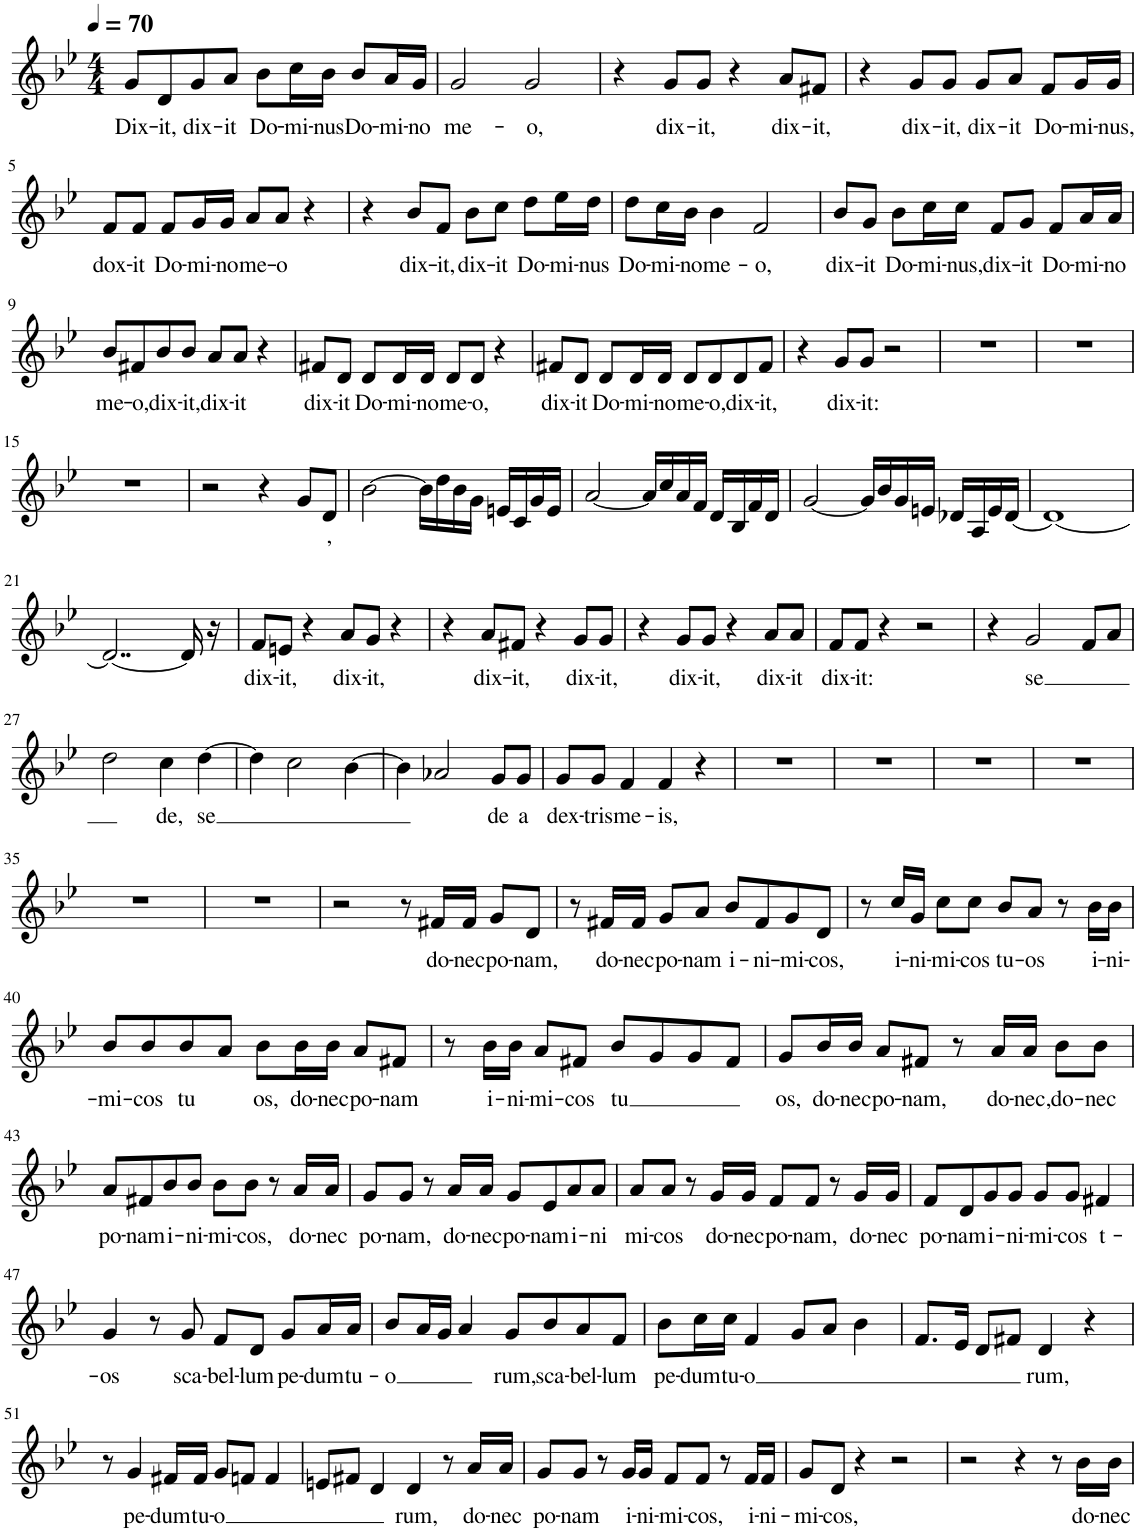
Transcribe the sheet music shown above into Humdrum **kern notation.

**kern	**text
*part1	*part1
*staff1	*staff1
*I"Piano, Instrument3	*
*I'Pia.	*
*clefG2	*
*k[b-e-]	*
*M4/4	*
*MM70	*
=1	=1
!	!LO:LY:b
8g/L	Dix-
!	!LO:LY:b
8d/	-it,
!	!LO:LY:b
8g/	dix-
!	!LO:LY:b
8a/J	-it
!	!LO:LY:b
8b-\L	Do-
!	!LO:LY:b
16cc\L	-mi-
!	!LO:LY:b
16b-\JJ	-nus
!	!LO:LY:b
8b-/L	Do-
!	!LO:LY:b
16a/L	-mi-
!	!LO:LY:b
16g/JJ	-no
=2	=2
!	!LO:LY:b
2g/	me-
!	!LO:LY:b
2g/	-o,
=3	=3
4r	.
!	!LO:LY:b
8g/L	dix-
!	!LO:LY:b
8g/J	-it,
4r	.
!	!LO:LY:b
8a/L	dix-
!	!LO:LY:b
8f#X/J	-it,
=4	=4
4r	.
!	!LO:LY:b
8g/L	dix-
!	!LO:LY:b
8g/J	-it,
!	!LO:LY:b
8g/L	dix-
!	!LO:LY:b
8a/J	-it
!	!LO:LY:b
8f/L	Do-
!	!LO:LY:b
16g/L	-mi-
!	!LO:LY:b
16g/JJ	-nus,
!!LO:LB:g=z
=5	=5
!	!LO:LY:b
8f/L	dox-
!	!LO:LY:b
8f/J	-it
!	!LO:LY:b
8f/L	Do-
!	!LO:LY:b
16g/L	-mi-
!	!LO:LY:b
16g/JJ	-no
!	!LO:LY:b
8a/L	me-
!	!LO:LY:b
8a/J	-o
4r	.
=6	=6
4r	.
!	!LO:LY:b
8b-/L	dix-
!	!LO:LY:b
8f/J	-it,
!	!LO:LY:b
8b-\L	dix-
!	!LO:LY:b
8cc\J	-it
!	!LO:LY:b
8dd\L	Do-
!	!LO:LY:b
16ee-\L	-mi-
!	!LO:LY:b
16dd\JJ	-nus
=7	=7
!	!LO:LY:b
8dd\L	Do-
!	!LO:LY:b
16cc\L	-mi-
!	!LO:LY:b
16b-\JJ	-no
!	!LO:LY:b
4b-\	me-
!	!LO:LY:b
2f/	-o,
=8	=8
!	!LO:LY:b
8b-/L	dix-
!	!LO:LY:b
8g/J	-it
!	!LO:LY:b
8b-\L	Do-
!	!LO:LY:b
16cc\L	-mi-
!	!LO:LY:b
16cc\JJ	-nus,
!	!LO:LY:b
8f/L	dix-
!	!LO:LY:b
8g/J	-it
!	!LO:LY:b
8f/L	Do-
!	!LO:LY:b
16a/L	-mi-
!	!LO:LY:b
16a/JJ	-no
!!LO:LB:g=z
=9	=9
!	!LO:LY:b
8b-/L	me-
!	!LO:LY:b
8f#X/	-o,
!	!LO:LY:b
8b-/	dix-
!	!LO:LY:b
8b-/J	-it,
!	!LO:LY:b
8a/L	dix-
!	!LO:LY:b
8a/J	-it
4r	.
=10	=10
!	!LO:LY:b
8f#X/L	dix-
!	!LO:LY:b
8d/J	-it
!	!LO:LY:b
8d/L	Do-
!	!LO:LY:b
16d/L	-mi-
!	!LO:LY:b
16d/JJ	-no
!	!LO:LY:b
8d/L	me-
!	!LO:LY:b
8d/J	-o,
4r	.
=11	=11
!	!LO:LY:b
8f#X/L	dix-
!	!LO:LY:b
8d/J	-it
!	!LO:LY:b
8d/L	Do-
!	!LO:LY:b
16d/L	-mi-
!	!LO:LY:b
16d/JJ	-no
!	!LO:LY:b
8d/L	me-
!	!LO:LY:b
8d/	-o,
!	!LO:LY:b
8d/	dix-
!	!LO:LY:b
8f#/J	-it,
=12	=12
4r	.
!	!LO:LY:b
8g/L	dix-
!	!LO:LY:b
8g/J	-it:
2r	.
=13	=13
1r	.
=14	=14
1r	.
!!LO:LB:g=z
=15	=15
1r	.
=16	=16
2r	.
4r	.
8g/L	.
!	!LO:LY:b
8d/J	-,
=17	=17
[2b-\	.
16b-\LL]	.
16dd\	.
16b-\	.
16g\JJ	.
16en/LL	.
16c/	.
16g/	.
16e/JJ	.
=18	=18
[2a/	.
16a/LL]	.
16cc/	.
16a/	.
16f/JJ	.
16d/LL	.
16B-/	.
16f/	.
16d/JJ	.
=19	=19
[2g/	.
16g/LL]	.
16b-/	.
16g/	.
16en/JJ	.
16d-X/LL	.
16A/	.
16e/	.
[16d-/JJ	.
=20	=20
1d-_	.
!!LO:LB:g=z
=21	=21
2..d-/_	.
16d-/]	.
16r	.
=22	=22
!	!LO:LY:b
8f/L	dix-
!	!LO:LY:b
8en/J	-it,
4r	.
!	!LO:LY:b
8a/L	dix-
!	!LO:LY:b
8g/J	-it,
4r	.
=23	=23
4r	.
!	!LO:LY:b
8a/L	dix-
!	!LO:LY:b
8f#X/J	-it,
4r	.
!	!LO:LY:b
8g/L	dix-
!	!LO:LY:b
8g/J	-it,
=24	=24
4r	.
!	!LO:LY:b
8g/L	dix-
!	!LO:LY:b
8g/J	-it,
4r	.
!	!LO:LY:b
8a/L	dix-
!	!LO:LY:b
8a/J	-it
=25	=25
!	!LO:LY:b
8f/L	dix-
!	!LO:LY:b
8f/J	-it:
4r	.
2r	.
=26	=26
4r	.
!	!LO:LY:b
2g/	se
8f/L	.
8a/J	.
!!LO:LB:g=z
=27	=27
2dd\	.
!	!LO:LY:b
4cc\	de,
!	!LO:LY:b
[4dd\	se
=28	=28
4dd\]	.
2cc\	.
[4b-\	.
=29	=29
4b-\]	.
2a-X/	.
!	!LO:LY:b
8g/L	de
!	!LO:LY:b
8g/J	a
=30	=30
!	!LO:LY:b
8g/L	dex-
!	!LO:LY:b
8g/J	-tris
!	!LO:LY:b
4f/	me-
!	!LO:LY:b
4f/	-is,
4r	.
=31	=31
1r	.
=32	=32
1r	.
=33	=33
1r	.
=34	=34
1r	.
!!LO:LB:g=z
=35	=35
1r	.
=36	=36
1r	.
=37	=37
2r	.
8r	.
!	!LO:LY:b
16f#X/LL	do-
!	!LO:LY:b
16f#/JJ	-nec
!	!LO:LY:b
8g/L	po-
!	!LO:LY:b
8d/J	-nam,
=38	=38
8r	.
!	!LO:LY:b
16f#X/LL	do-
!	!LO:LY:b
16f#/JJ	-nec
!	!LO:LY:b
8g/L	po-
!	!LO:LY:b
8a/J	-nam
!	!LO:LY:b
8b-/L	i-
!	!LO:LY:b
8f#/	-ni-
!	!LO:LY:b
8g/	-mi-
!	!LO:LY:b
8d/J	-cos,
=39	=39
8r	.
!	!LO:LY:b
16cc/LL	i-
!	!LO:LY:b
16g/JJ	-ni-
!	!LO:LY:b
8cc\L	-mi-
!	!LO:LY:b
8cc\J	-cos
!	!LO:LY:b
8b-/L	tu-
!	!LO:LY:b
8a/J	-os
8r	.
!	!LO:LY:b
16b-\LL	i-
!	!LO:LY:b
16b-\JJ	-ni-
!!LO:LB:g=z
=40	=40
!	!LO:LY:b
8b-/L	-mi-
!	!LO:LY:b
8b-/	-cos
!	!LO:LY:b
8b-/	tu
8a/J	.
!	!LO:LY:b
8b-\L	os,
!	!LO:LY:b
16b-\L	do-
!	!LO:LY:b
16b-\JJ	-nec
!	!LO:LY:b
8a/L	po-
!	!LO:LY:b
8f#X/J	-nam
=41	=41
8r	.
!	!LO:LY:b
16b-\LL	i-
!	!LO:LY:b
16b-\JJ	-ni-
!	!LO:LY:b
8a/L	-mi-
!	!LO:LY:b
8f#X/J	-cos
!	!LO:LY:b
8b-/L	tu
8g/	.
8g/	.
8f#/J	.
=42	=42
!	!LO:LY:b
8g/L	os,
!	!LO:LY:b
16b-/L	do-
!	!LO:LY:b
16b-/JJ	-nec
!	!LO:LY:b
8a/L	po-
!	!LO:LY:b
8f#X/J	-nam,
8r	.
!	!LO:LY:b
16a/LL	do-
!	!LO:LY:b
16a/JJ	-nec,
!	!LO:LY:b
8b-\L	do-
!	!LO:LY:b
8b-\J	-nec
!!LO:LB:g=z
=43	=43
!	!LO:LY:b
8a/L	po-
!	!LO:LY:b
8f#X/	-nam
!	!LO:LY:b
8b-/	i-
!	!LO:LY:b
8b-/J	-ni-
!	!LO:LY:b
8b-\L	-mi-
!	!LO:LY:b
8b-\J	-cos,
8r	.
!	!LO:LY:b
16a/LL	do-
!	!LO:LY:b
16a/JJ	-nec
=44	=44
!	!LO:LY:b
8g/L	po-
!	!LO:LY:b
8g/J	-nam,
8r	.
!	!LO:LY:b
16a/LL	do-
!	!LO:LY:b
16a/JJ	-nec
!	!LO:LY:b
8g/L	po-
!	!LO:LY:b
8e-/	-nam
!	!LO:LY:b
8a/	i-
!	!LO:LY:b
8a/J	-ni
=45	=45
!	!LO:LY:b
8a/L	mi-
!	!LO:LY:b
8a/J	-cos
8r	.
!	!LO:LY:b
16g/LL	do-
!	!LO:LY:b
16g/JJ	-nec
!	!LO:LY:b
8f/L	po-
!	!LO:LY:b
8f/J	-nam,
8r	.
!	!LO:LY:b
16g/LL	do-
!	!LO:LY:b
16g/JJ	-nec
=46	=46
!	!LO:LY:b
8f/L	po-
!	!LO:LY:b
8d/	-nam
!	!LO:LY:b
8g/	i-
!	!LO:LY:b
8g/J	-ni-
!	!LO:LY:b
8g/L	-mi-
!	!LO:LY:b
8g/J	-cos
!	!LO:LY:b
4f#X/	t-
!!LO:LB:g=z
=47	=47
!	!LO:LY:b
4g/	-os
8r	.
!	!LO:LY:b
8g/	sca-
!	!LO:LY:b
8f/L	-bel-
!	!LO:LY:b
8d/J	-lum
!	!LO:LY:b
8g/L	pe-
!	!LO:LY:b
16a/L	-dum
!	!LO:LY:b
16a/JJ	tu-
=48	=48
!	!LO:LY:b
8b-/L	-o
16a/L	.
16g/JJ	.
4a/	.
!	!LO:LY:b
8g/L	rum,
!	!LO:LY:b
8b-/	sca-
!	!LO:LY:b
8a/	-bel-
!	!LO:LY:b
8f/J	-lum
=49	=49
!	!LO:LY:b
8b-\L	pe-
!	!LO:LY:b
16cc\L	-dum
!	!LO:LY:b
16cc\JJ	tu-
!	!LO:LY:b
4f/	-o
8g/L	.
8a/J	.
4b-\	.
=50	=50
8.f/L	.
16e-/Jk	.
8d/L	.
8f#X/J	.
!	!LO:LY:b
4d/	rum,
4r	.
!!LO:LB:g=z
=51	=51
8r	.
!	!LO:LY:b
4g/	pe-
!	!LO:LY:b
16f#X/LL	-dum
!	!LO:LY:b
16f#/JJ	tu-
!	!LO:LY:b
8g/L	-o
8fn/J	.
4f/	.
=52	=52
8en/L	.
8f#X/J	.
4d/	.
!	!LO:LY:b
4d/	rum,
8r	.
!	!LO:LY:b
16a/LL	do-
!	!LO:LY:b
16a/JJ	-nec
=53	=53
!	!LO:LY:b
8g/L	po-
!	!LO:LY:b
8g/J	-nam
8r	.
!	!LO:LY:b
16g/LL	i-
!	!LO:LY:b
16g/JJ	-ni-
!	!LO:LY:b
8f/L	-mi-
!	!LO:LY:b
8f/J	-cos,
8r	.
!	!LO:LY:b
16f/LL	i-
!	!LO:LY:b
16f/JJ	-ni-
=54	=54
!	!LO:LY:b
8g/L	-mi-
!	!LO:LY:b
8d/J	-cos,
4r	.
2r	.
=55	=55
2r	.
4r	.
8r	.
!	!LO:LY:b
16b-\LL	do-
!	!LO:LY:b
16b-\JJ	-nec
=	=
*-	*-
